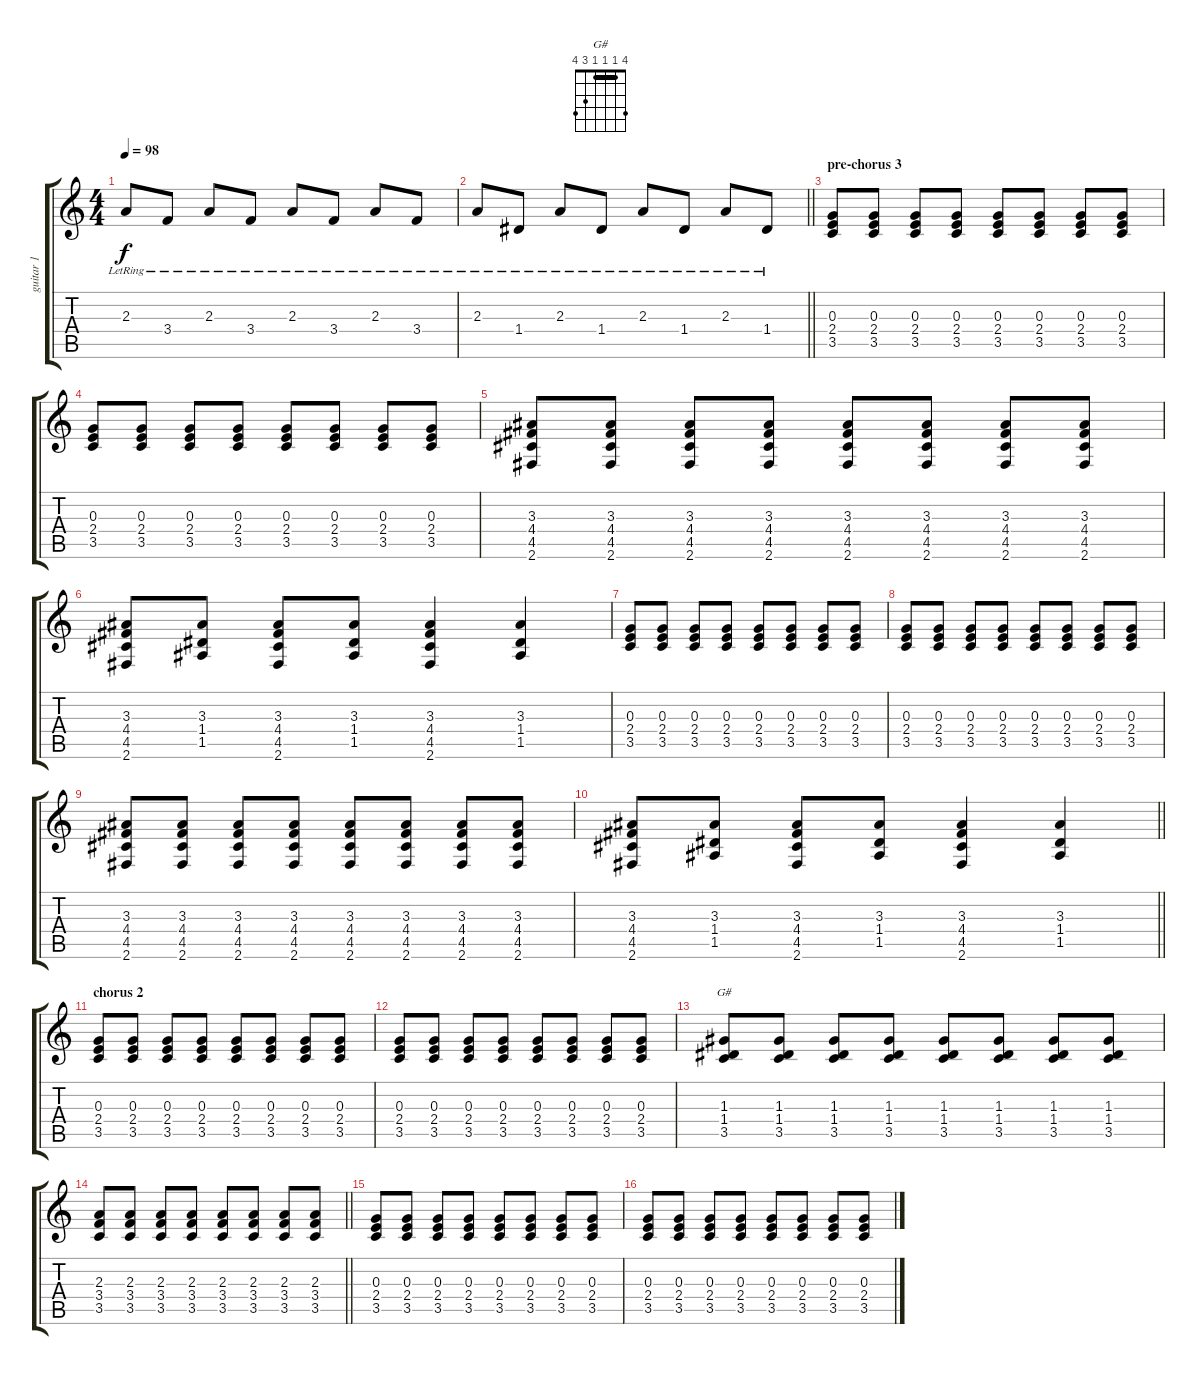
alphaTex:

\track ("guitar 1" "guitar 1") {instrument electricguitarjazz}
\staff {score tabs}
\tuning (E4 B3 G3 D3 A2 E2) {hide}
\chord ("G#" 4 1 1 1 3 4) {barre 1}
\ts (4 4)
\tempo 98
\clef g2
\ks c
2.3{lr}.8{dy f volume 7 instrument overdrivenguitar} 3.4{lr}.8 2.3{lr}.8 3.4{lr}.8 2.3{lr}.8 3.4{lr}.8 2.3{lr}.8 3.4{lr}.8 |
\barLineRight lightlight
2.3{lr}.8 1.4{lr}.8 2.3{lr}.8 1.4{lr}.8 2.3{lr}.8 1.4{lr}.8 2.3{lr}.8 1.4{lr}.8 |
\section ("" "pre-chorus 3")
(0.3 2.4 3.5).8 (0.3 2.4 3.5).8 (0.3 2.4 3.5).8 (0.3 2.4 3.5).8 (0.3 2.4 3.5).8 (0.3 2.4 3.5).8 (0.3 2.4 3.5).8 (0.3 2.4 3.5).8 |
(0.3 2.4 3.5).8 (0.3 2.4 3.5).8 (0.3 2.4 3.5).8 (0.3 2.4 3.5).8 (0.3 2.4 3.5).8 (0.3 2.4 3.5).8 (0.3 2.4 3.5).8 (0.3 2.4 3.5).8 |
(3.3 4.4 4.5 2.6).8 (3.3 4.4 4.5 2.6).8 (3.3 4.4 4.5 2.6).8 (3.3 4.4 4.5 2.6).8 (3.3 4.4 4.5 2.6).8 (3.3 4.4 4.5 2.6).8 (3.3 4.4 4.5 2.6).8 (3.3 4.4 4.5 2.6).8 |
(3.3 4.4 4.5 2.6).8 (3.3 1.4 1.5).8 (3.3 4.4 4.5 2.6).8 (3.3 1.4 1.5).8 (3.3 4.4 4.5 2.6).4 (3.3 1.4 1.5).4 |
(0.3 2.4 3.5).8 (0.3 2.4 3.5).8 (0.3 2.4 3.5).8 (0.3 2.4 3.5).8 (0.3 2.4 3.5).8 (0.3 2.4 3.5).8 (0.3 2.4 3.5).8 (0.3 2.4 3.5).8 |
(0.3 2.4 3.5).8 (0.3 2.4 3.5).8 (0.3 2.4 3.5).8 (0.3 2.4 3.5).8 (0.3 2.4 3.5).8 (0.3 2.4 3.5).8 (0.3 2.4 3.5).8 (0.3 2.4 3.5).8 |
(3.3 4.4 4.5 2.6).8 (3.3 4.4 4.5 2.6).8 (3.3 4.4 4.5 2.6).8 (3.3 4.4 4.5 2.6).8 (3.3 4.4 4.5 2.6).8 (3.3 4.4 4.5 2.6).8 (3.3 4.4 4.5 2.6).8 (3.3 4.4 4.5 2.6).8 |
\barLineRight lightlight
(3.3 4.4 4.5 2.6).8 (3.3 1.4 1.5).8 (3.3 4.4 4.5 2.6).8 (3.3 1.4 1.5).8 (3.3 4.4 4.5 2.6).4 (3.3 1.4 1.5).4 |
\section ("" "chorus 2")
(0.3 2.4 3.5).8 (0.3 2.4 3.5).8 (0.3 2.4 3.5).8 (0.3 2.4 3.5).8 (0.3 2.4 3.5).8 (0.3 2.4 3.5).8 (0.3 2.4 3.5).8 (0.3 2.4 3.5).8 |
(0.3 2.4 3.5).8 (0.3 2.4 3.5).8 (0.3 2.4 3.5).8 (0.3 2.4 3.5).8 (0.3 2.4 3.5).8 (0.3 2.4 3.5).8 (0.3 2.4 3.5).8 (0.3 2.4 3.5).8 |
(1.3 1.4 3.5).8{ch "G#"} (1.3 1.4 3.5).8 (1.3 1.4 3.5).8 (1.3 1.4 3.5).8 (1.3 1.4 3.5).8 (1.3 1.4 3.5).8 (1.3 1.4 3.5).8 (1.3 1.4 3.5).8 |
\barLineRight lightlight
(2.3 3.4 3.5).8 (2.3 3.4 3.5).8 (2.3 3.4 3.5).8 (2.3 3.4 3.5).8 (2.3 3.4 3.5).8 (2.3 3.4 3.5).8 (2.3 3.4 3.5).8 (2.3 3.4 3.5).8 |
(0.3 2.4 3.5).8 (0.3 2.4 3.5).8 (0.3 2.4 3.5).8 (0.3 2.4 3.5).8 (0.3 2.4 3.5).8 (0.3 2.4 3.5).8 (0.3 2.4 3.5).8 (0.3 2.4 3.5).8 |
(0.3 2.4 3.5).8 (0.3 2.4 3.5).8 (0.3 2.4 3.5).8 (0.3 2.4 3.5).8 (0.3 2.4 3.5).8 (0.3 2.4 3.5).8 (0.3 2.4 3.5).8 (0.3 2.4 3.5).8
